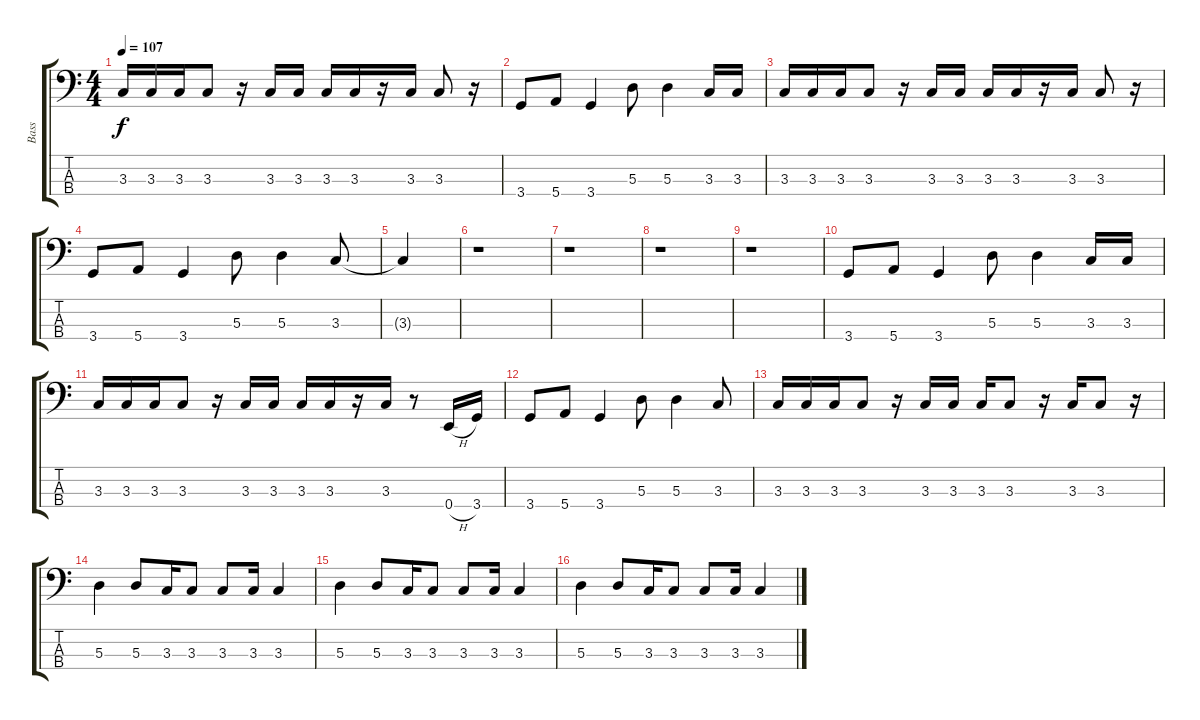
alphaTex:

\track ("Bass" "Bass") {instrument electricbassfinger}
\staff {score tabs}
\tuning (G2 D2 A1 E1) {hide}
\ts (4 4)
\tempo 107
\clef f4
\ks c
3.3.16{dy f} 3.3.16 3.3.16 3.3.8 r.16 3.3.16 3.3.16 3.3.16 3.3.16 r.16 3.3.16 3.3.8 r.16 |
3.4.8 5.4.8 3.4.4 5.3.8 5.3.4 3.3.16 3.3.16 |
3.3.16 3.3.16 3.3.16 3.3.8 r.16 3.3.16 3.3.16 3.3.16 3.3.16 r.16 3.3.16 3.3.8 r.16 |
3.4.8 5.4.8 3.4.4 5.3.8 5.3.4 3.3.8 |
3.3{t}.4 |
r.1 |
r.1 |
r.1 |
r.1 |
3.4.8 5.4.8 3.4.4 5.3.8 5.3.4 3.3.16 3.3.16 |
3.3.16 3.3.16 3.3.16 3.3.8 r.16 3.3.16 3.3.16 3.3.16 3.3.16 r.16 3.3.16 r.8 0.4{h}.16 3.4.16 |
3.4.8 5.4.8 3.4.4 5.3.8 5.3.4 3.3.8 |
3.3.16 3.3.16 3.3.16 3.3.8 r.16 3.3.16 3.3.16 3.3.16 3.3.8 r.16 3.3.16 3.3.8 r.16 |
5.3.4 5.3.8 3.3.16 3.3.8 3.3.8 3.3.16 3.3.4 |
5.3.4 5.3.8 3.3.16 3.3.8 3.3.8 3.3.16 3.3.4 |
5.3.4 5.3.8 3.3.16 3.3.8 3.3.8 3.3.16 3.3.4
